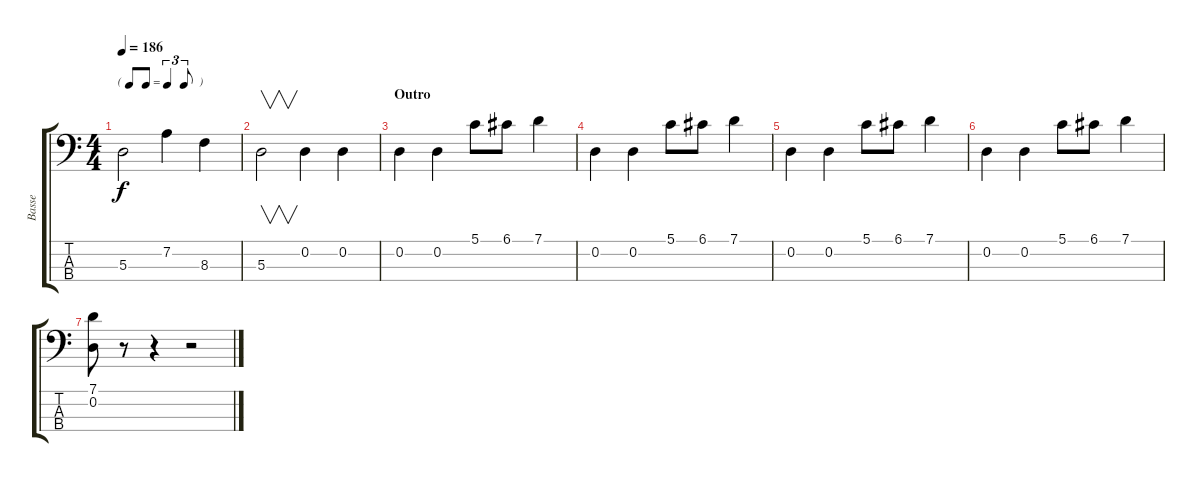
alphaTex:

\track ("Basse" "Basse") {instrument acousticbass}
\staff {score tabs}
\tuning (G2 D2 A1 E1) {hide}
\ts (4 4)
\tf triplet8th
\tempo 186
\clef f4
\ks c
5.3.2{dy f} 7.2.4 8.3.4 |
5.3.2{v} 0.2.4 0.2.4 |
\section ("" "Outro")
0.2.4 0.2.4 5.1.8 6.1.8 7.1.4 |
0.2.4 0.2.4 5.1.8 6.1.8 7.1.4 |
0.2.4 0.2.4 5.1.8 6.1.8 7.1.4 |
0.2.4 0.2.4 5.1.8 6.1.8 7.1.4 |
(7.1 0.2).8 r.8 r.4 r.2
